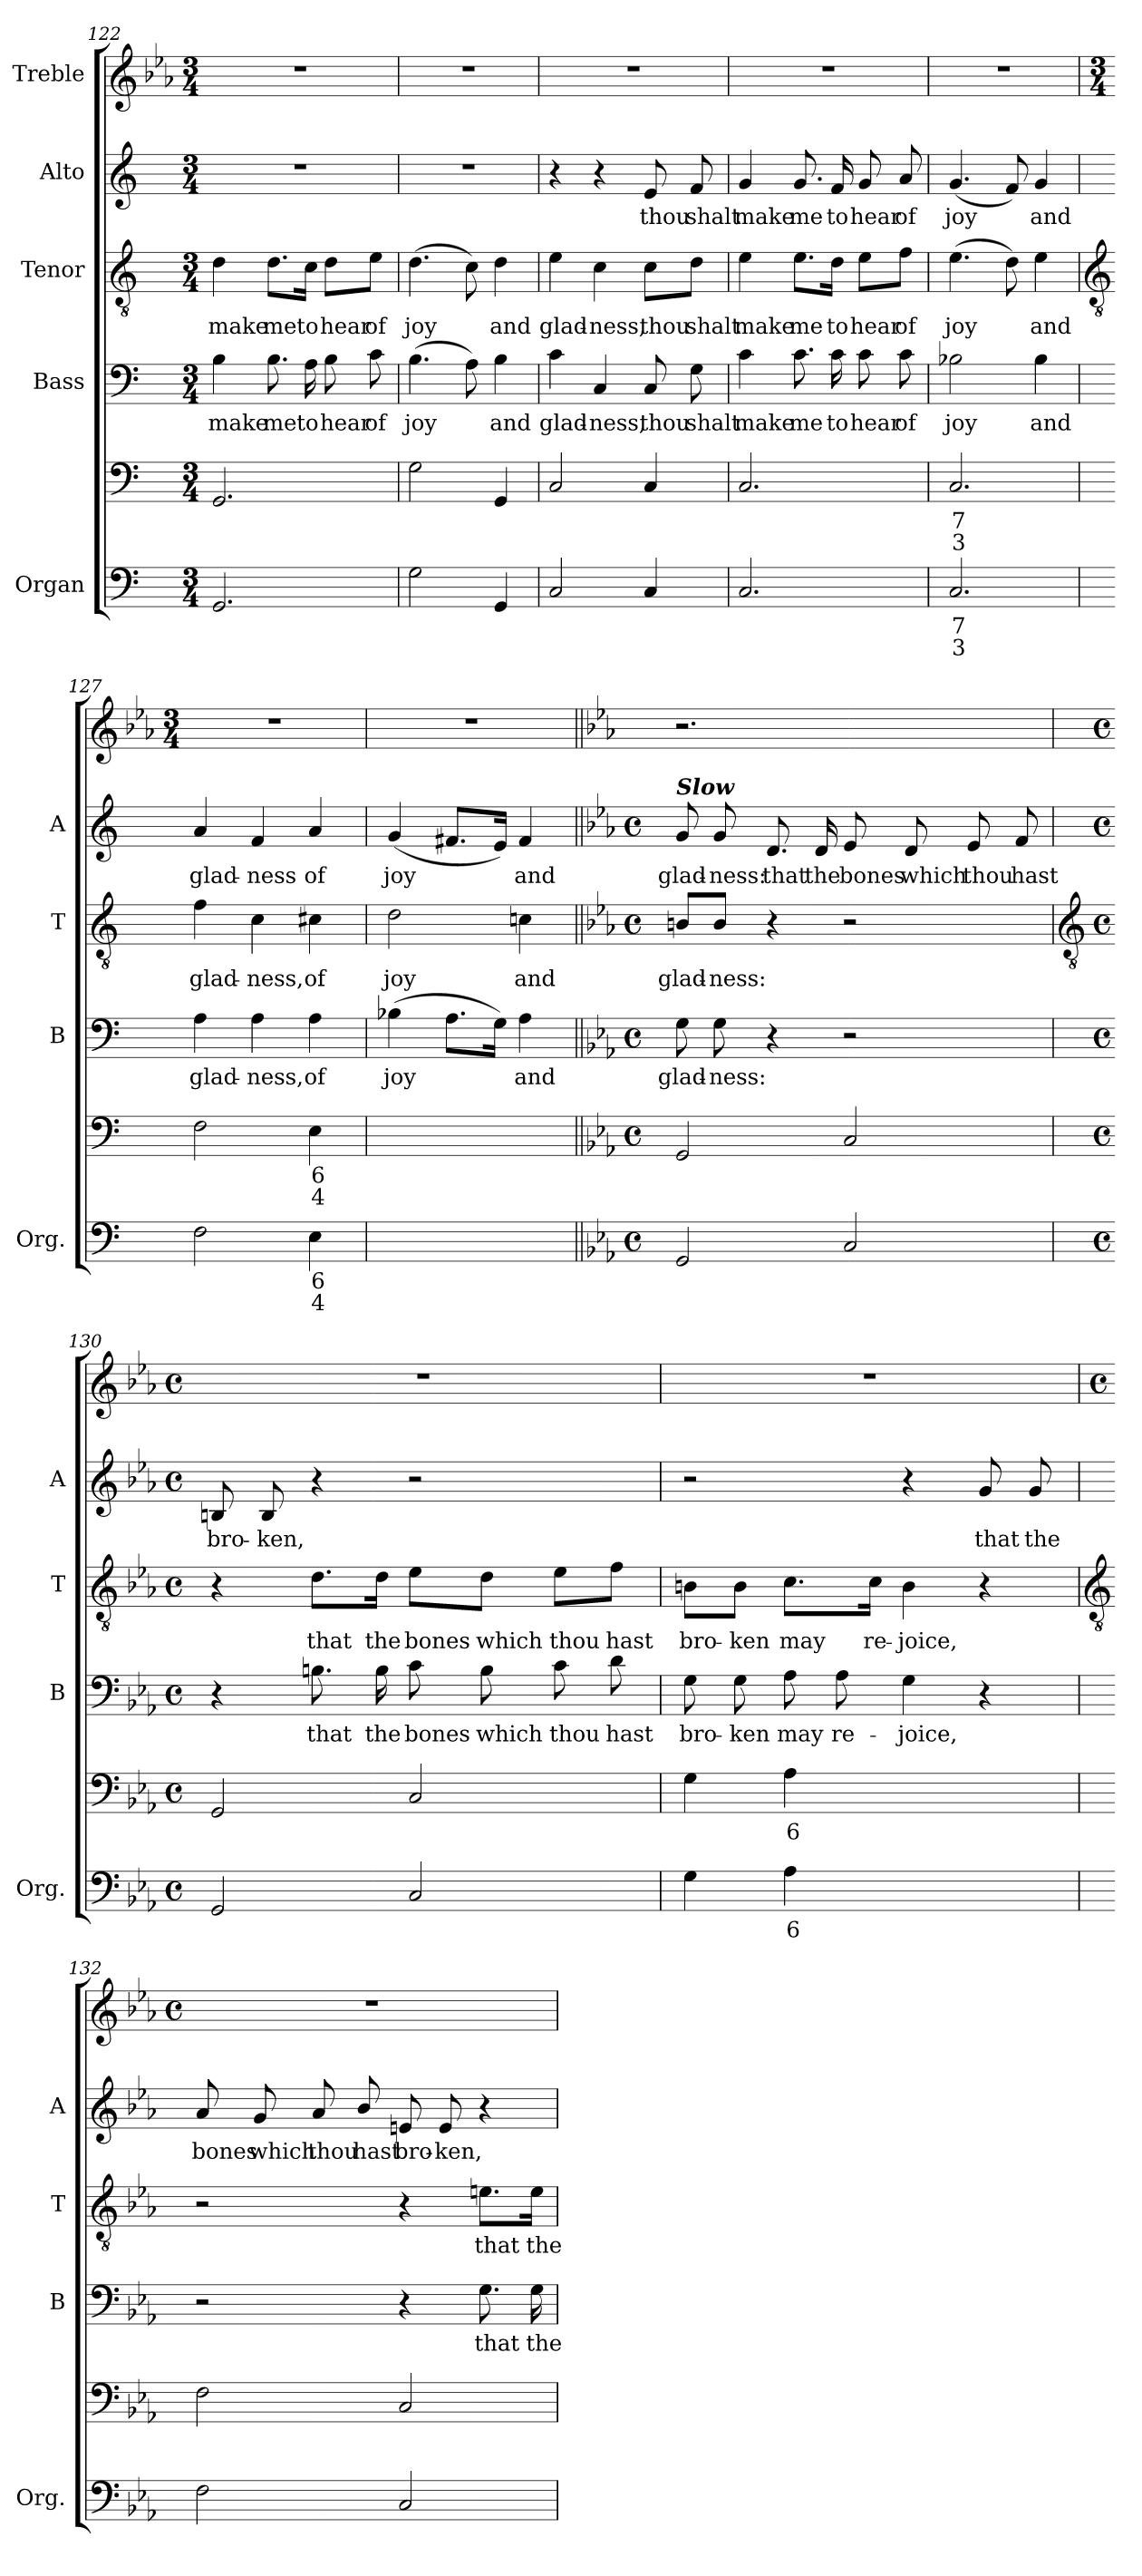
**kern	**text	**text	**kern	**text	**text	**kern	**text	**kern	**text	**kern	**text	**kern
*part5	*part5	*part5	*part5	*part5	*part5	*part4	*part4	*part3	*part3	*part2	*part2	*part1
*staff6	*staff6	*staff6	*staff5	*staff5	*staff5	*staff4	*staff4	*staff3	*staff3	*staff2	*staff2	*staff1
*I"Organ	*	*	*	*	*	*I"Bass	*	*I"Tenor	*	*I"Alto	*	*I"Treble
*I'Org.	*	*	*	*	*	*I'B	*	*I'T	*	*I'A	*	*
*clefF4	*	*	*clefF4	*	*	*clefF4	*	*clefGv2	*	*clefG2	*	*clefG2
*k[]	*	*	*k[]	*	*	*k[]	*	*k[]	*	*k[]	*	*k[b-e-a-]
*C:	*	*	*C:	*	*	*C:	*	*C:	*	*C:	*	*E-:
*M3/4	*	*	*M3/4	*	*	*M3/4	*	*M3/4	*	*M3/4	*	*M3/4
=122	=122	=122	=122	=122	=122	=122	=122	=122	=122	=122	=122	=122
!	!	!	!	!	!	!	!LO:LY:b	!	!LO:LY:b	!LO:N:vis=1	!	!
2.GG	.	.	2.GG	.	.	4B	make	4d	make	2.r	.	2.r
!	!	!	!	!	!	!	!LO:LY:b	!	!LO:LY:b	!	!	!
.	.	.	.	.	.	8.B	me	8.d\L	me	.	.	.
!	!	!	!	!	!	!	!LO:LY:b	!	!LO:LY:b	!	!	!
.	.	.	.	.	.	16A	to	16c\Jk	to	.	.	.
!	!	!	!	!	!	!	!LO:LY:b	!	!LO:LY:b	!	!	!
.	.	.	.	.	.	8B	hear	8d\L	hear	.	.	.
!	!	!	!	!	!	!	!LO:LY:b	!	!LO:LY:b	!	!	!
.	.	.	.	.	.	8c	of	8e\J	of	.	.	.
=123	=123	=123	=123	=123	=123	=123	=123	=123	=123	=123	=123	=123
!	!	!	!	!	!	!	!LO:LY:b	!	!LO:LY:b	!LO:N:vis=1	!	!
2G	.	.	2G	.	.	(>4.B	joy	(>4.d	joy	2.r	.	2.r
.	.	.	.	.	.	8A)	.	8c)	.	.	.	.
!	!	!	!	!	!	!	!LO:LY:b	!	!LO:LY:b	!	!	!
4GG	.	.	4GG	.	.	4B	and	4d	and	.	.	.
=124	=124	=124	=124	=124	=124	=124	=124	=124	=124	=124	=124	=124
!	!	!	!	!	!	!	!LO:LY:b	!	!LO:LY:b	!	!	!
2C	.	.	2C	.	.	4c	glad-	4e	glad-	4r	.	2.r
!	!	!	!	!	!	!	!LO:LY:b	!	!LO:LY:b	!	!	!
.	.	.	.	.	.	4C	-ness,	4c	-ness,	4r	.	.
!	!	!	!	!	!	!	!LO:LY:b	!	!LO:LY:b	!	!LO:LY:b	!
4C	.	.	4C	.	.	8C	thou	8c\L	thou	8e	thou	.
!	!	!	!	!	!	!	!LO:LY:b	!	!LO:LY:b	!	!LO:LY:b	!
.	.	.	.	.	.	8G	shalt	8d\J	shalt	8f	shalt	.
=125	=125	=125	=125	=125	=125	=125	=125	=125	=125	=125	=125	=125
!	!	!	!	!	!	!	!LO:LY:b	!	!LO:LY:b	!	!LO:LY:b	!
2.C	.	.	2.C	.	.	4c	make	4e	make	4g	make	2.r
!	!	!	!	!	!	!	!LO:LY:b	!	!LO:LY:b	!	!LO:LY:b	!
.	.	.	.	.	.	8.c	me	8.e\L	me	8.g	me	.
!	!	!	!	!	!	!	!LO:LY:b	!	!LO:LY:b	!	!LO:LY:b	!
.	.	.	.	.	.	16c	to	16d\Jk	to	16f	to	.
!	!	!	!	!	!	!	!LO:LY:b	!	!LO:LY:b	!	!LO:LY:b	!
.	.	.	.	.	.	8c	hear	8e\L	hear	8g	hear	.
!	!	!	!	!	!	!	!LO:LY:b	!	!LO:LY:b	!	!LO:LY:b	!
.	.	.	.	.	.	8c	of	8f\J	of	8a	of	.
=126	=126	=126	=126	=126	=126	=126	=126	=126	=126	=126	=126	=126
!	!LO:LY:b	!LO:LY:b	!	!LO:LY:b	!LO:LY:b	!	!LO:LY:b	!	!LO:LY:b	!	!LO:LY:b	!
2.C	7	3	2.C	7	3	2B-X	joy	(>4.e	joy	(<4.g	joy	2.r
.	.	.	.	.	.	.	.	8d)	.	8f)	.	.
!	!	!	!	!	!	!	!LO:LY:b	!	!LO:LY:b	!	!LO:LY:b	!
.	.	.	.	.	.	4B-	and	4e	and	4g	and	.
!!LO:LB:g=z
=127	=127	=127	=127	=127	=127	=127	=127	=127	=127	=127	=127	=127
*	*	*	*	*	*	*	*	*clefGv2	*	*	*	*
*	*	*	*	*	*	*	*	*	*	*	*	*M3/4
!	!	!	!	!	!	!	!LO:LY:b	!	!LO:LY:b	!	!LO:LY:b	!
2F	.	.	2F	.	.	4A	glad-	4f	glad-	4a	glad-	2.r
!	!	!	!	!	!	!	!LO:LY:b	!	!LO:LY:b	!	!LO:LY:b	!
.	.	.	.	.	.	4A	-ness,	4c	-ness,	4f	-ness	.
!	!LO:LY:b	!LO:LY:b	!	!LO:LY:b	!LO:LY:b	!	!LO:LY:b	!	!LO:LY:b	!	!LO:LY:b	!
4E	6	4	4E	6	4	4A	of	4c#X	of	4a	of	.
=128	=128	=128	=128	=128	=128	=128	=128	=128	=128	=128	=128	=128
!	!LO:LY:b	!LO:LY:b	!	!LO:LY:b	!LO:LY:b	!	!LO:LY:b	!	!LO:LY:b	!	!LO:LY:b	!
[4Dyy	6	4	[4Dyy	6	4	(>4B-X	joy	2d	joy	(<4g	joy	2.r
!	!LO:LY:b	!LO:LY:b	!	!LO:LY:b	!LO:LY:b	!	!	!	!	!	!	!
4Dyy_	5	3	4Dyy_	5	3	8.AL	.	.	.	8.f#XL	.	.
.	.	.	.	.	.	16GJ)	.	.	.	16eJ)	.	.
!	!LO:LY:b	!	!	!LO:LY:b	!	!	!LO:LY:b	!	!LO:LY:b	!	!LO:LY:b	!
4Dyy]	7	.	4Dyy]	7	.	4A	and	4cn	and	4f#	and	.
=129||	=129||	=129||	=129||	=129||	=129||	=129||	=129||	=129||	=129||	=129||	=129||	=129||
*k[b-e-a-]	*	*	*k[b-e-a-]	*	*	*k[b-e-a-]	*	*k[b-e-a-]	*	*k[b-e-a-]	*	*
*E-:	*	*	*E-:	*	*	*E-:	*	*E-:	*	*E-:	*	*
*M4/4	*	*	*M4/4	*	*	*M4/4	*	*M4/4	*	*M4/4	*	*
*met(c)	*	*	*met(c)	*	*	*met(c)	*	*met(c)	*	*met(c)	*	*
!	!	!	!	!	!	!	!	!	!	!LO:TX:a:Bi:t=Slow	!	!
!	!	!	!	!	!	!	!LO:LY:b	!	!LO:LY:b	!	!LO:LY:b	!
2GG	.	.	2GG	.	.	8G	glad-	8Bn/L	glad-	8g	glad-	2.r
!	!	!	!	!	!	!	!LO:LY:b	!	!LO:LY:b	!	!LO:LY:b	!
.	.	.	.	.	.	8G	-ness:	8B/J	-ness:	8g	-ness:	.
!	!	!	!	!	!	!	!	!	!	!	!LO:LY:b	!
.	.	.	.	.	.	4r	.	4r	.	8.d	that	.
!	!	!	!	!	!	!	!	!	!	!	!LO:LY:b	!
.	.	.	.	.	.	.	.	.	.	16d	the	.
!	!	!	!	!	!	!	!	!	!	!	!LO:LY:b	!
2C	.	.	2C	.	.	2r	.	2r	.	8e-	bones	.
!	!	!	!	!	!	!	!	!	!	!	!LO:LY:b	!
.	.	.	.	.	.	.	.	.	.	8d	which	.
!	!	!	!	!	!	!	!	!	!	!	!LO:LY:b	!
.	.	.	.	.	.	.	.	.	.	8e-	thou	4ryy
!	!	!	!	!	!	!	!	!	!	!	!LO:LY:b	!
.	.	.	.	.	.	.	.	.	.	8f	hast	.
!!LO:LB:g=z
=130	=130	=130	=130	=130	=130	=130	=130	=130	=130	=130	=130	=130
*	*	*	*	*	*	*	*	*clefGv2	*	*	*	*
*M4/4	*	*	*M4/4	*	*	*M4/4	*	*M4/4	*	*M4/4	*	*M4/4
*met(c)	*	*	*met(c)	*	*	*met(c)	*	*met(c)	*	*met(c)	*	*met(c)
!	!	!	!	!	!	!	!	!	!	!	!LO:LY:b	!
2GG	.	.	2GG	.	.	4r	.	4r	.	8Bn	bro-	1r
!	!	!	!	!	!	!	!	!	!	!	!LO:LY:b	!
.	.	.	.	.	.	.	.	.	.	8B	-ken,	.
!	!	!	!	!	!	!	!LO:LY:b	!	!LO:LY:b	!	!	!
.	.	.	.	.	.	8.Bn	that	8.d\L	that	4r	.	.
!	!	!	!	!	!	!	!LO:LY:b	!	!LO:LY:b	!	!	!
.	.	.	.	.	.	16B	the	16d\Jk	the	.	.	.
!	!	!	!	!	!	!	!LO:LY:b	!	!LO:LY:b	!	!	!
2C	.	.	2C	.	.	8c	bones	8e-\L	bones	2r	.	.
!	!	!	!	!	!	!	!LO:LY:b	!	!LO:LY:b	!	!	!
.	.	.	.	.	.	8B	which	8d\J	which	.	.	.
!	!	!	!	!	!	!	!LO:LY:b	!	!LO:LY:b	!	!	!
.	.	.	.	.	.	8c	thou	8e-\L	thou	.	.	.
!	!	!	!	!	!	!	!LO:LY:b	!	!LO:LY:b	!	!	!
.	.	.	.	.	.	8d	hast	8f\J	hast	.	.	.
=131	=131	=131	=131	=131	=131	=131	=131	=131	=131	=131	=131	=131
!	!	!	!	!	!	!	!LO:LY:b	!	!LO:LY:b	!	!	!
4G	.	.	4G	.	.	8G	bro-	8Bn\L	bro-	2r	.	1r
!	!	!	!	!	!	!	!LO:LY:b	!	!LO:LY:b	!	!	!
.	.	.	.	.	.	8G	-ken	8B\J	-ken	.	.	.
!	!LO:LY:b	!	!	!LO:LY:b	!	!	!LO:LY:b	!	!LO:LY:b	!	!	!
4A-	6	.	4A-	6	.	8A-	may	8.c\L	may	.	.	.
!	!	!	!	!	!	!	!LO:LY:b	!	!	!	!	!
.	.	.	.	.	.	8A-	re-	.	.	.	.	.
!	!	!	!	!	!	!	!	!	!LO:LY:b	!	!	!
.	.	.	.	.	.	.	.	16c\Jk	re-	.	.	.
!	!	!	!	!	!	!	!LO:LY:b	!	!LO:LY:b	!	!	!
[4Gyy	.	.	[4Gyy	.	.	4G	-joice,	4B	-joice,	4r	.	.
!	!LO:LY:b	!LO:LY:b	!	!LO:LY:b	!LO:LY:b	!	!	!	!	!	!LO:LY:b	!
4Gyy]	6	3	4Gyy]	6	3	4r	.	4r	.	8g	that	.
!	!	!	!	!	!	!	!	!	!	!	!LO:LY:b	!
.	.	.	.	.	.	.	.	.	.	8g	the	.
!!LO:LB:g=z
=132	=132	=132	=132	=132	=132	=132	=132	=132	=132	=132	=132	=132
*	*	*	*	*	*	*	*	*clefGv2	*	*	*	*
*	*	*	*	*	*	*	*	*	*	*	*	*M4/4
*	*	*	*	*	*	*	*	*	*	*	*	*met(c)
!	!	!	!	!	!	!	!	!	!	!	!LO:LY:b	!
2F	.	.	2F	.	.	2r	.	2r	.	8a-	bones	1r
!	!	!	!	!	!	!	!	!	!	!	!LO:LY:b	!
.	.	.	.	.	.	.	.	.	.	8g	which	.
!	!	!	!	!	!	!	!	!	!	!	!LO:LY:b	!
.	.	.	.	.	.	.	.	.	.	8a-	thou	.
!	!	!	!	!	!	!	!	!	!	!	!LO:LY:b	!
.	.	.	.	.	.	.	.	.	.	8b-/	hast	.
!	!	!	!	!	!	!	!	!	!	!	!LO:LY:b	!
2C	.	.	2C	.	.	4r	.	4r	.	8en	bro-	.
!	!	!	!	!	!	!	!	!	!	!	!LO:LY:b	!
.	.	.	.	.	.	.	.	.	.	8e	-ken,	.
!	!	!	!	!	!	!	!LO:LY:b	!	!LO:LY:b	!	!	!
.	.	.	.	.	.	8.G	that	8.en\L	that	4r	.	.
!	!	!	!	!	!	!	!LO:LY:b	!	!LO:LY:b	!	!	!
.	.	.	.	.	.	16G	the	16e\Jk	the	.	.	.
=	=	=	=	=	=	=	=	=	=	=	=	=
*-	*-	*-	*-	*-	*-	*-	*-	*-	*-	*-	*-	*-
